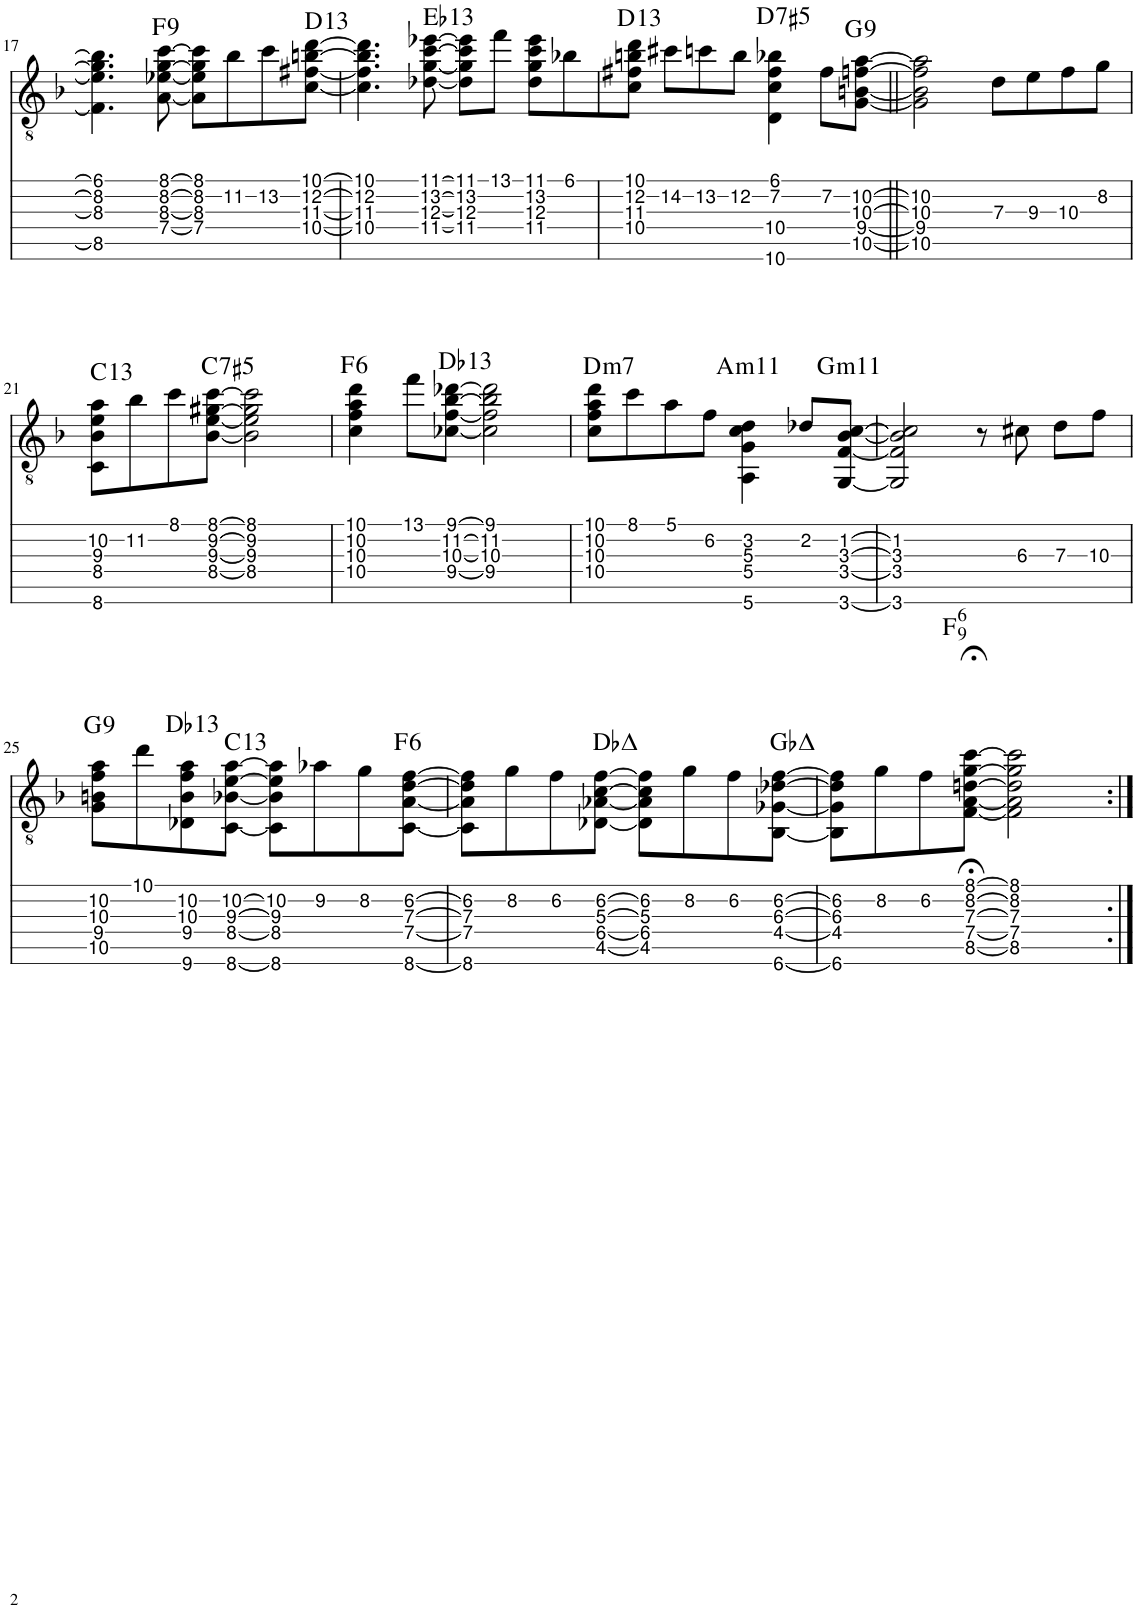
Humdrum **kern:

**kern	**kern	**harte
*part1	*part1	*part1
*staff2	*staff1	*
*I"Chitarra elettrica	*	*
*I'Chit. el.	*	*
!!LO:PB:g=z
*	*clefGv2	*
*k[b-]	*k[b-]	*
*M4/4	*M4/4	*
=17	=17	=17
4.F] 4.e-] 4.g] 4.b-]	4.F\] 4.e-\] 4.g\] 4.b-\]	.
!	!	!LO:H:kt=9
[8A [8e- [8g [8cc	[8A\ [8e-X\ [8g\ [8cc\	F:9
8A]\ 8e-X]\ 8g]\ 8cc]\L	8A\] 8e-\] 8g\] 8cc\]L	.
8b-J	8b-\	.
8ccL	8cc\	.
!	!	!LO:H:kt=13
[8c\ [8f#\ [8b\ [8dd\J	[8c\ [8f#X\ [8bn\ [8dd\J	D:9(11,13)
=18	=18	=18
4.c] 4.f#] 4.b] 4.dd]	4.c\] 4.f#\] 4.b\] 4.dd\]	.
!	!	!LO:H:kt=13
[8d- [8g [8cc [8ee-X	[8d-X\ [8g\ [8cc\ [8ee-X\	Eb:9(11,13)
8d-X]\ 8g]\ 8cc]\ 8ee-X]\L	8d-\] 8g\] 8cc\] 8ee-\]L	.
8ffJ	8ff\J	.
8d-X\ 8g\ 8cc\ 8ee-X\L	8d-\ 8g\ 8cc\ 8ee-\L	.
8b-J	8b-X\	.
=19	=19	=19
!	!	!LO:H:kt=13
8c\ 8f#X\ 8bn\ 8dd\L	8c\ 8f#X\ 8bn\ 8dd\J	D:9(11,13)
8cc#XJ	8cc#X\L	.
8ccnL	8ccn\	.
8bnJ	8b\J	.
!	!	!LO:H:kt=7
4D 4c 4f# 4b-X	4D\ 4c\ 4f#\ 4b-X\	D:(3,#5,b7)
8f#XL	8f#\L	.
!	!	!LO:H:kt=9
[8G\ [8Bn\ [8f\ [8an\J	[8G\ [8Bn\ [8fn\ [8a\J	G:9
=20||	=20||	=20||
2G] 2B] 2f] 2a]	2G\] 2B\] 2f\] 2a\]	.
8dL	8d\L	.
8eJ	8e\	.
8fL	8f\	.
8gJ	8g\J	.
!!LO:LB:g=z
=21	=21	=21
!	!	!LO:H:kt=13
8C\ 8B-\ 8e\ 8a\L	8C\ 8B-\ 8e\ 8a\L	C:9(11,13)
8b-J	8b-\	.
8ccL	8cc\	.
!	!	!LO:H:kt=7
[8B-\ [8e\ [8g#X\ [8cc\J	[8B-\ [8e\ [8g#X\ [8cc\J	C:(3,#5,b7)
2B-] 2e] 2g#] 2cc]	2B-\] 2e\] 2g#\] 2cc\]	.
=22	=22	=22
!	!	!LO:H:kt=6
4c 4f 4a 4dd	4c\ 4f\ 4a\ 4dd\	F:maj6
8ffL	8ff\L	.
!	!	!LO:H:kt=13
[8c-X\ [8f\ [8b-\ [8dd-X\J	[8c-X\ [8f\ [8b-\ [8dd-X\J	Db:9(11,13)
2c-] 2f] 2b-] 2dd-]	2c-\] 2f\] 2b-\] 2dd-\]	.
=23	=23	=23
!	!	!LO:H:kt=m7
8c\ 8f\ 8a\ 8dd\L	8c\ 8f\ 8a\ 8dd\L	D:min7
8ccJ	8cc\	.
8aL	8a\	.
8fJ	8f\J	.
!	!	!LO:H:kt=m11
4AA 4G 4c 4d	4AA\ 4G\ 4c\ 4d\	A:min9(11)
8d-XL	8d-X/L	.
!	!	!LO:H:kt=m11
[8GG\ [8F\ [8B-\ [8c\J	[8GG/ [8F/ [8B-/ [8c/J	G:min9(11)
=24	=24	=24
2GG] 2F] 2B-] 2c]	2GG/] 2F/] 2B-/] 2c/]	.
8r	8r	.
8c#X	8c#X\	.
8dL	8d\L	.
8fJ	8f\J	.
!!LO:LB:g=z
=25	=25	=25
!	!	!LO:H:kt=9
8G\ 8Bn\ 8f\ 8a\L	8G\ 8Bn\ 8f\ 8a\L	G:9
8ddJ	8dd\	.
!	!	!LO:H:kt=13
8D-X\ 8B\ 8f\ 8a\L	8D-X\ 8B\ 8f\ 8a\	Db:9(11,13)
!	!	!LO:H:kt=13
[8C\ [8B-X\ [8e\ [8a\J	[8C\ [8B-X\ [8e\ [8a\J	C:9(11,13)
8C]\ 8B-]\ 8e]\ 8a]\L	8C\] 8B-\] 8e\] 8a\]L	.
8a-XJ	8a-X\	.
8gL	8g\	.
!	!	!LO:H:kt=6
[8C\ [8A\ [8d\ [8f\J	[8C\ [8A\ [8d\ [8f\J	F:maj6
=26	=26	=26
8C]\ 8A]\ 8d]\ 8f]\L	8C\] 8A\] 8d\] 8f\]L	.
8gJ	8g\	.
8fL	8f\	.
[8D-\ [8A-\ [8c\ [8f\J	[8D-X\ [8A-X\ [8c\ [8f\J	Db:maj
8D-]\ 8A-]\ 8c]\ 8f]\L	8D-\] 8A-\] 8c\] 8f\]L	.
8gJ	8g\	.
8fL	8f\	.
[8BB-\ [8G-X\ [8d-\ [8f\J	[8BB-\ [8G-X\ [8d-X\ [8f\J	Gb:maj
=27	=27	=27
8BB-]\ 8G-]\ 8d-]\ 8f]\L	8BB-\] 8G-\] 8d-\] 8f\]L	.
8gJ	8g\	.
8fL	8f\	.
!	!	!LO:H:kt=6
[8F;<\ [8A;<\ [8d;<\ [8g;<\ [8cc;<\J	[8F\;< [8A\;< [8dn\;< [8g\;< [8cc\;<J	F:maj6(9)
2F] 2A] 2dn] 2g] 2cc]	2F\] 2A\] 2d\] 2g\] 2cc\]	.
=:|!	=:|!	=:|!
*-	*-	*-
